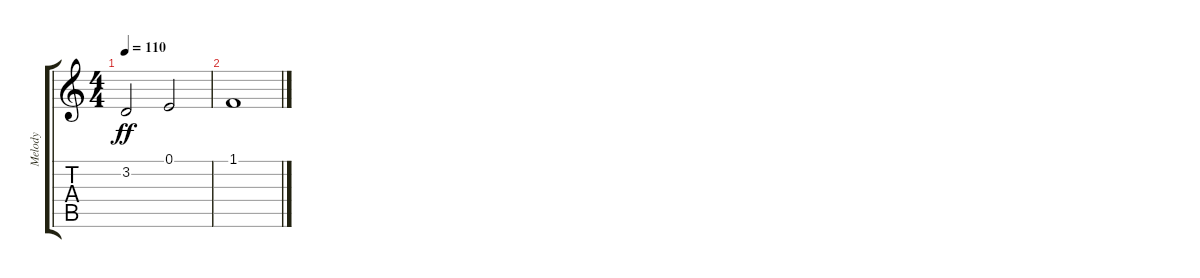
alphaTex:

\track ("Melody" "Melody") {instrument harmonica}
\staff {score tabs}
\tuning (E4 B3 G3 D3 A2 E2) {hide}
\ts (4 4)
\tempo 110
\clef g2
\ks c
3.2.2{dy ff} 0.1.2 |
1.1.1
